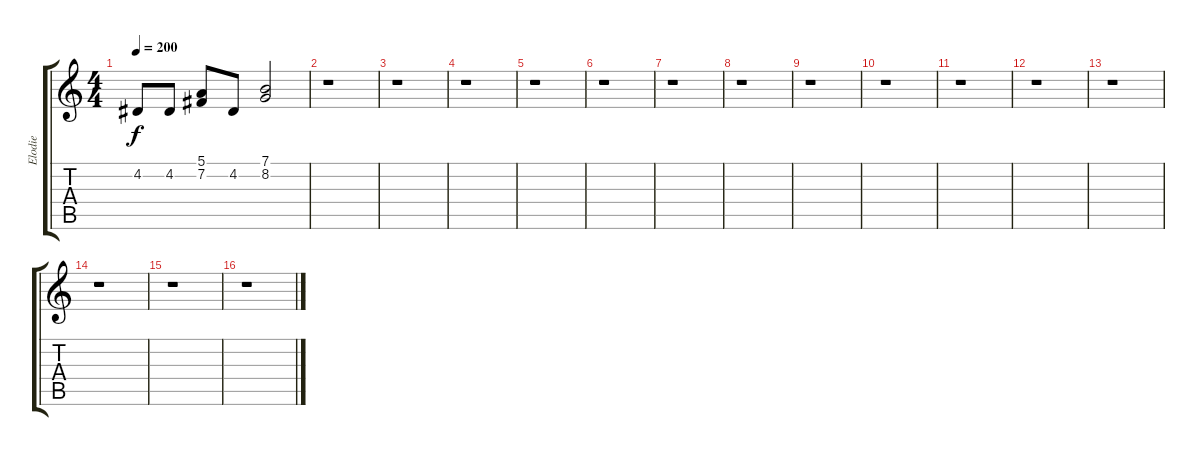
\track ("Elodie" "Elodie") {instrument musicbox}
\staff {score tabs}
\tuning (E4 B3 G3 D3 A2 E2) {hide}
\ts (4 4)
\tempo 200
\clef g2
\ks c
4.2.8{dy f} 4.2.8 (5.1 7.2).8 4.2.8 (7.1 8.2).2 |
r.1 |
r.1 |
r.1 |
r.1 |
r.1 |
r.1 |
r.1 |
r.1 |
r.1 |
r.1 |
r.1 |
r.1 |
r.1 |
r.1 |
r.1
